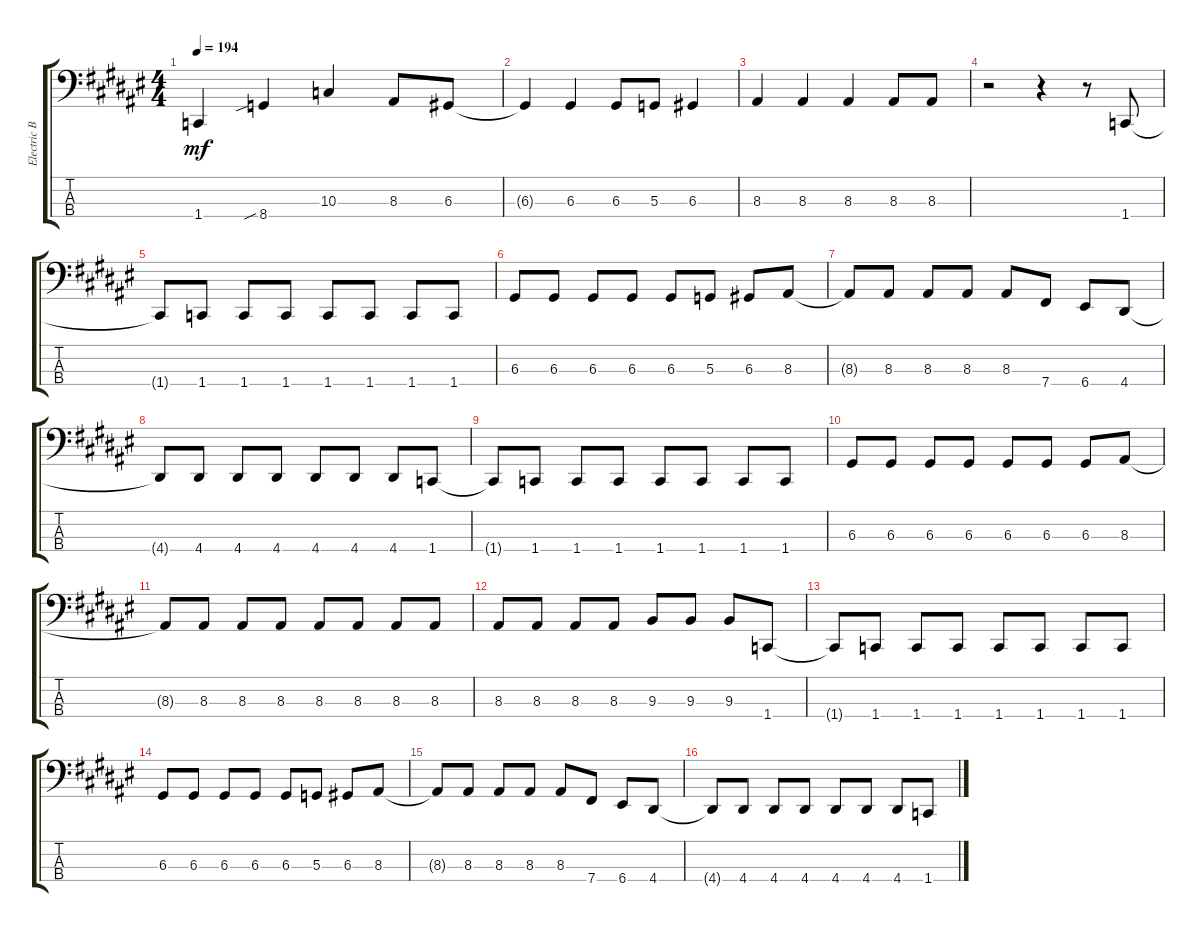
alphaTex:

\track ("Electric Bass <REITA>" "Electric B") {instrument electricbassfinger}
\staff {score tabs}
\tuning (C2 G1 D1 B0) {hide}
\ts (4 4)
\tempo 194
\clef f4
\ks f#
1.4.4{dy mf} 8.4{sib}.4 10.3.4 8.3.8 6.3.8 |
6.3{t}.4 6.3.4 6.3.8 5.3.8 6.3.4 |
8.3.4 8.3.4 8.3.4 8.3.8 8.3.8 |
r.2 r.4 r.8 1.4.8 |
\section ("" "")
1.4{t}.8 1.4.8 1.4.8 1.4.8 1.4.8 1.4.8 1.4.8 1.4.8 |
6.3.8 6.3.8 6.3.8 6.3.8 6.3.8 5.3.8 6.3.8 8.3.8 |
8.3{t}.8 8.3.8 8.3.8 8.3.8 8.3.8 7.4.8 6.4.8 4.4.8 |
4.4{t}.8 4.4.8 4.4.8 4.4.8 4.4.8 4.4.8 4.4.8 1.4.8 |
1.4{t}.8 1.4.8 1.4.8 1.4.8 1.4.8 1.4.8 1.4.8 1.4.8 |
6.3.8 6.3.8 6.3.8 6.3.8 6.3.8 6.3.8 6.3.8 8.3.8 |
8.3{t}.8 8.3.8 8.3.8 8.3.8 8.3.8 8.3.8 8.3.8 8.3.8 |
8.3.8 8.3.8 8.3.8 8.3.8 9.3.8 9.3.8 9.3.8 1.4.8 |
1.4{t}.8 1.4.8 1.4.8 1.4.8 1.4.8 1.4.8 1.4.8 1.4.8 |
6.3.8 6.3.8 6.3.8 6.3.8 6.3.8 5.3.8 6.3.8 8.3.8 |
8.3{t}.8 8.3.8 8.3.8 8.3.8 8.3.8 7.4.8 6.4.8 4.4.8 |
4.4{t}.8 4.4.8 4.4.8 4.4.8 4.4.8 4.4.8 4.4.8 1.4.8
